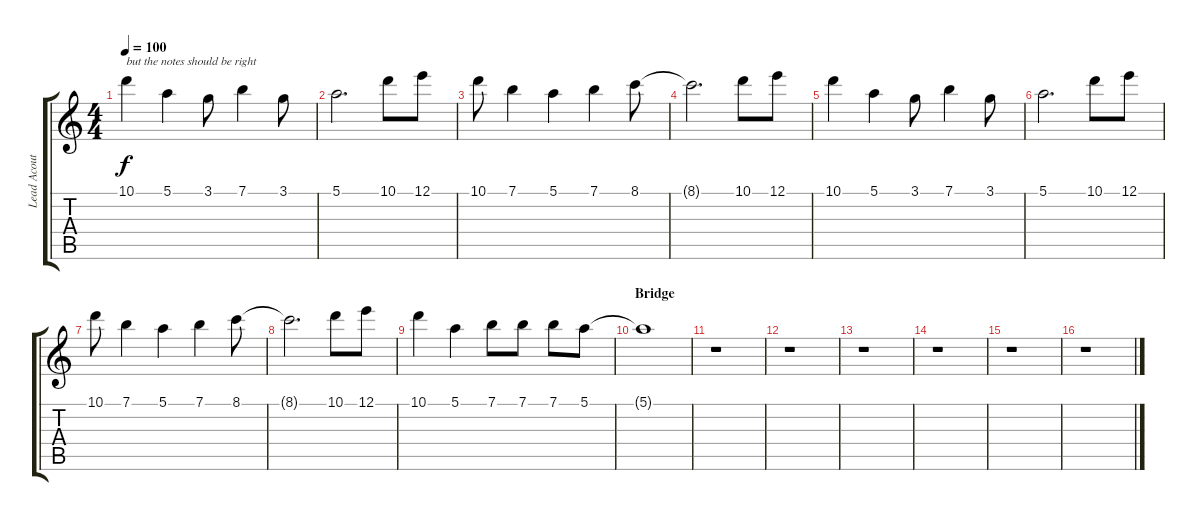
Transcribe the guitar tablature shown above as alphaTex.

\track ("Lead Acoutic" "Lead Acout") {instrument acousticguitarsteel}
\staff {score tabs}
\tuning (E4 B3 G3 D3 A2 E2) {hide}
\ts (4 4)
\tempo 100
\clef g2
\ks c
10.1.4{txt "but the notes should be right" dy f} 5.1.4 3.1.8 7.1.4 3.1.8 |
5.1.2{d} 10.1.8 12.1.8 |
10.1.8 7.1.4 5.1.4 7.1.4 8.1.8 |
8.1{t}.2{d} 10.1.8 12.1.8 |
10.1.4 5.1.4 3.1.8 7.1.4 3.1.8 |
5.1.2{d} 10.1.8 12.1.8 |
10.1.8 7.1.4 5.1.4 7.1.4 8.1.8 |
8.1{t}.2{d} 10.1.8 12.1.8 |
10.1.4 5.1.4 7.1.8 7.1.8 7.1.8 5.1.8 |
\section ("" "Bridge")
5.1{t}.1 |
r.1 |
r.1 |
r.1 |
r.1 |
r.1 |
r.1
